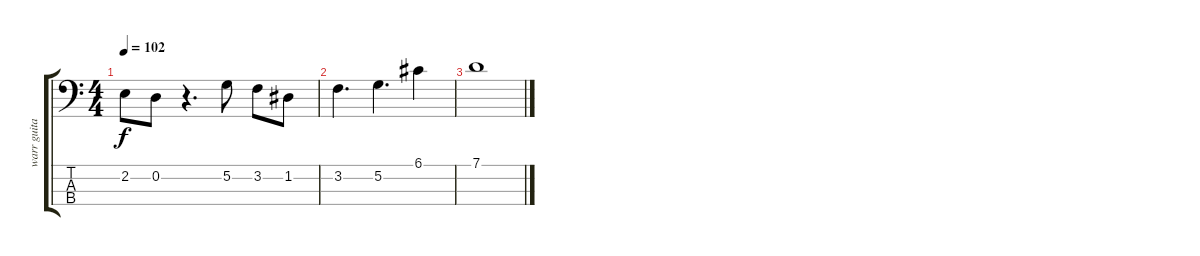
\track ("warr guitar's fuzz" "warr guita") {instrument distortionguitar}
\staff {score tabs}
\tuning (G2 D2 A1 E1) {hide}
\ts (4 4)
\tempo 102
\clef f4
\ks c
2.2.8{dy f} 0.2.8 r.4{d} 5.2.8 3.2.8 1.2.8 |
3.2.4{d} 5.2.4{d} 6.1.4 |
7.1.1
